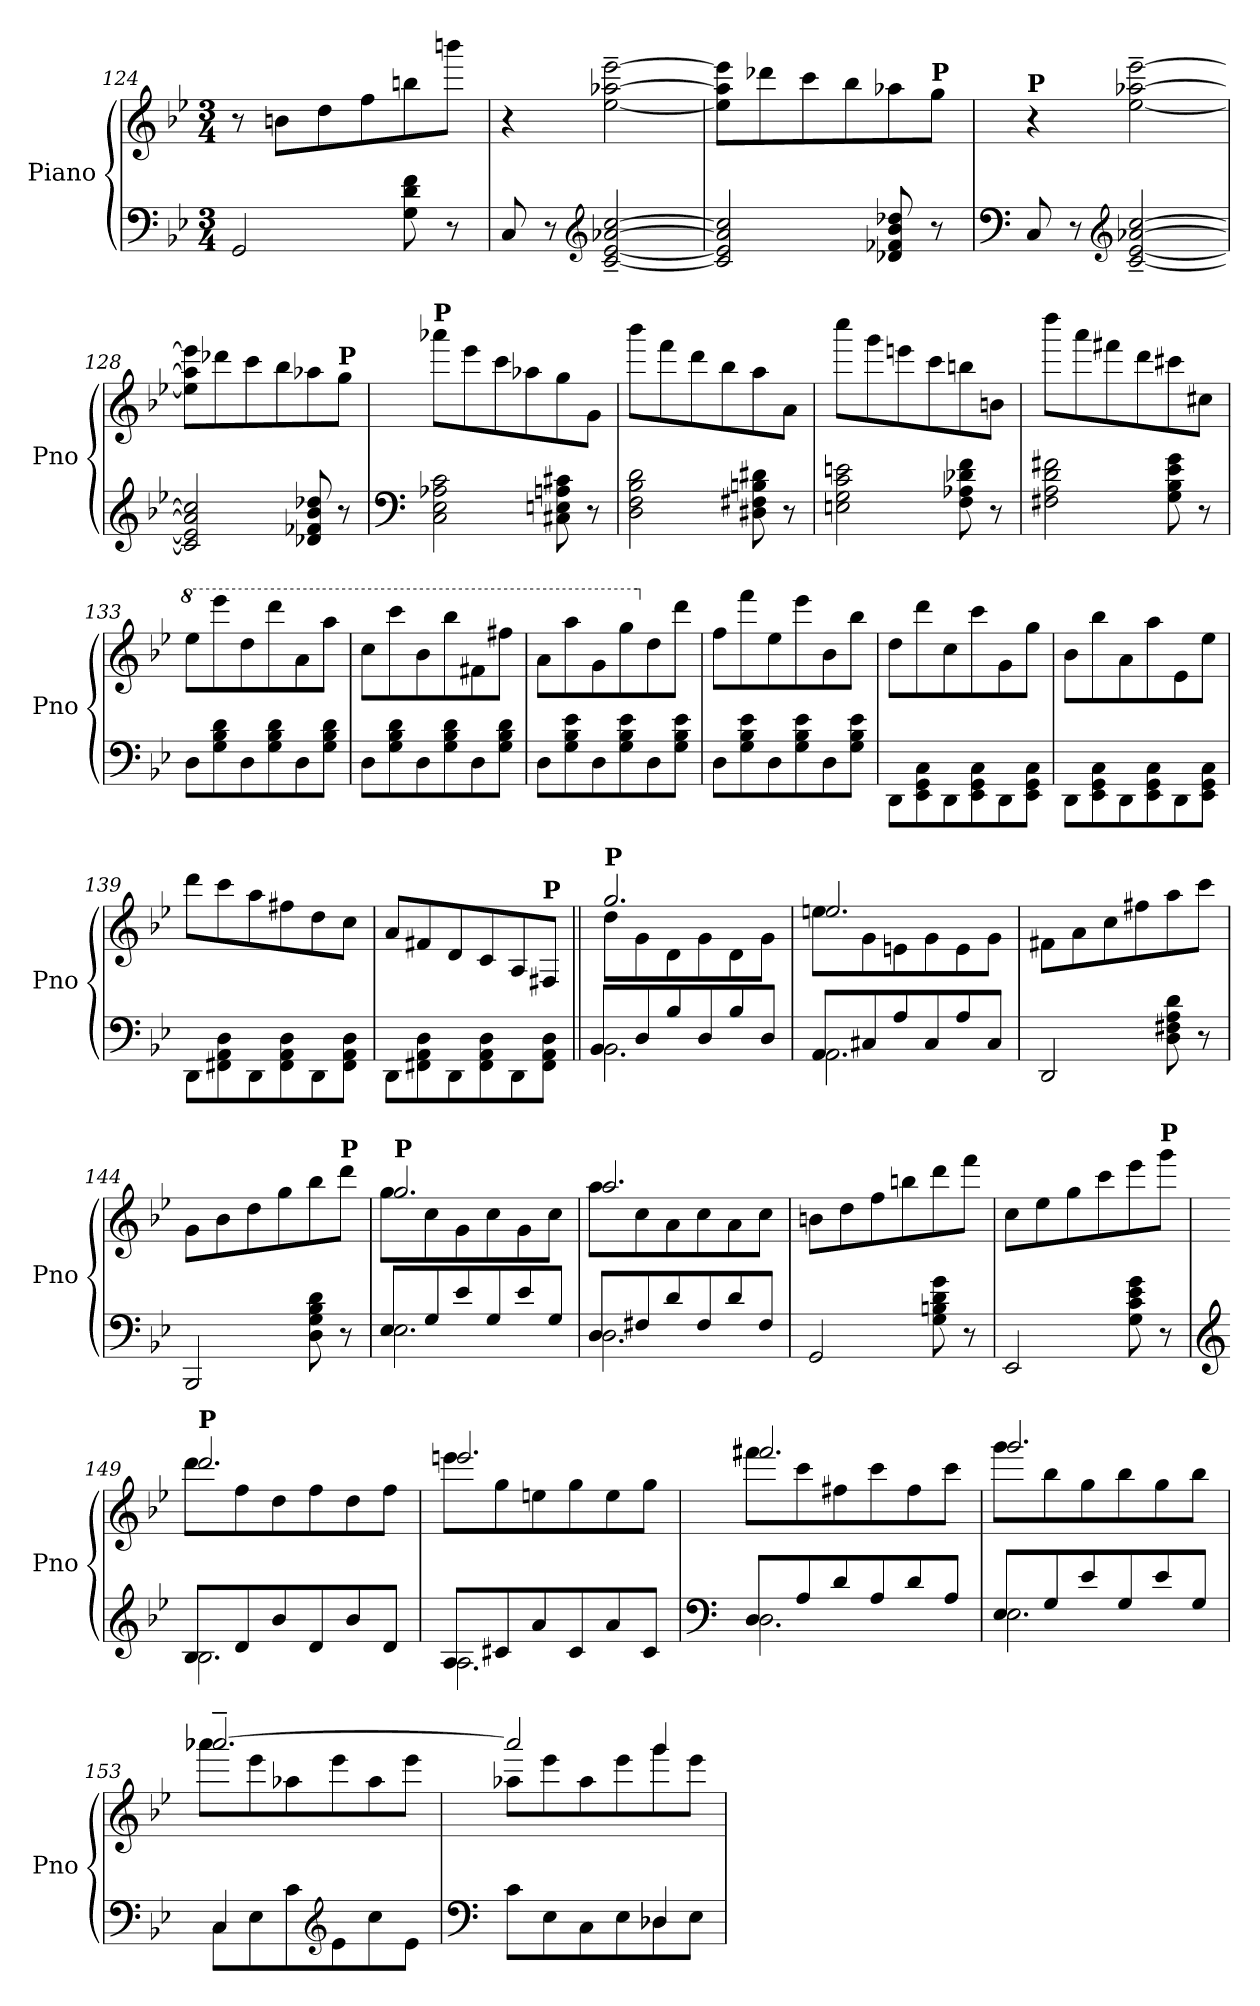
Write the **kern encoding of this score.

**kern	**kern
*part1	*part1
*staff2	*staff1
*I"Piano	*
*I'Pno	*
*clefF4	*clefG2
*k[b-e-]	*k[b-e-]
*M3/4	*M3/4
=124	=124
2GG/	8r
.	8bn\L
.	8dd\
.	8ff\
8G\ 8d\ 8f\	8bbn\
8r	8bbbn\J
=125	=125
8C/	4r
8r	.
*clefG2	*
[2c/~ [2e-/~ [2a-X/~ [2cc/~	[2ee-\~ [2aa-X\~ [2eee-\~
!!LO:LB:g=z
=126	=126
2c/] 2e-/] 2a-/] 2cc/]	8ee-\] 8aa-\] 8eee-\]L
.	8ddd-X\
.	8ccc\
.	8bb-\
8d-X/ 8f-X/ 8b-/ 8dd-X/	8aa-X\
!	!LO:TX:a:B:t=P
8r	8gg\J
=127	=127
*clefF4	*
!	!LO:TX:a:B:t=P
8C/	4r
8r	.
*clefG2	*
[2c/~ [2e-/~ [2a-X/~ [2cc/~	[2ee-\~ [2aa-X\~ [2eee-\~
=128	=128
2c/] 2e-/] 2a-/] 2cc/]	8ee-\] 8aa-\] 8eee-\]L
.	8ddd-X\
.	8ccc\
.	8bb-\
8d-X/ 8f-X/ 8b-/ 8dd-X/	8aa-X\
!	!LO:TX:a:B:t=P
8r	8gg\J
=129	=129
*clefF4	*
!	!LO:TX:a:B:t=P
2C\ 2E-\ 2A-X\ 2c\	8aaa-X\L
.	8eee-\
.	8ccc\
.	8aa-X\
8C#X\ 8En\ 8An\ 8c#X\	8gg\
8r	8g\J
=130	=130
2D\ 2F\ 2B-\ 2d\	8bbb-\L
.	8fff\
.	8ddd\
.	8bb-\
8D#X\ 8F#X\ 8Bn\ 8d#X\	8aa\
8r	8a\J
!!LO:LB:g=z
=131	=131
2En\ 2G\ 2c\ 2en\	8cccc\L
.	8ggg\
.	8eeen\
.	8ccc\
8F\ 8A-X\ 8d-X\ 8f\	8bbn\
8r	8bn\J
=132	=132
2F#X\ 2A\ 2d\ 2f#X\	8dddd\L
.	8aaa\
.	8fff#X\
.	8ddd\
8G\ 8B-\ 8e-\ 8g\	8ccc#X\
8r	8cc#X\J
=133	=133
*	*8va
8D\L	8eee-\L
8G\ 8B-\ 8d\	8eeee-\
8D\	8ddd\
8G\ 8B-\ 8d\	8dddd\
8D\	8aa\
8G\ 8B-\ 8d\J	8aaa\J
=134	=134
8D\L	8ccc\L
8G\ 8B-\ 8d\	8cccc\
8D\	8bb-\
8G\ 8B-\ 8d\	8bbb-\
8D\	8ff#X\
8G\ 8B-\ 8d\J	8fff#X\J
=135	=135
8D\L	8aa\L
8G\ 8B-\ 8e-\	8aaa\
8D\	8gg\
8G\ 8B-\ 8e-\	8ggg\
*	*X8va
8D\	8dd\
8G\ 8B-\ 8e-\J	8ddd\J
!!LO:LB:g=z
=136	=136
8D\L	8ff\L
8G\ 8B-\ 8e-\	8fff\
8D\	8ee-\
8G\ 8B-\ 8e-\	8eee-\
8D\	8b-\
8G\ 8B-\ 8e-\J	8bb-\J
=137	=137
8DD\L	8dd\L
8EE-\ 8GG\ 8C\	8ddd\
8DD\	8cc\
8EE-\ 8GG\ 8C\	8ccc\
8DD\	8g\
8EE-\ 8GG\ 8C\J	8gg\J
=138	=138
8DD\L	8b-\L
8EE-\ 8GG\ 8C\	8bb-\
8DD\	8a\
8EE-\ 8GG\ 8C\	8aa\
8DD\	8e-\
8EE-\ 8GG\ 8C\J	8ee-\J
=139	=139
8DD\L	8ddd\L
8FF#X\ 8AA\ 8D\	8ccc\
8DD\	8aa\
8FF#\ 8AA\ 8D\	8ff#X\
8DD\	8dd\
8FF#\ 8AA\ 8D\J	8cc\J
=140	=140
8DD\L	8a/L
8FF#X\ 8AA\ 8D\	8f#X/
8DD\	8d/
8FF#\ 8AA\ 8D\	8c/
8DD\	8A/
!	!LO:TX:a:B:t=P
8FF#\ 8AA\ 8D\J	8F#X/J
!!LO:LB:g=z
=141||	=141||
*^	*^
!	!	!LO:TX:a:B:t=P	!
2.BB-\	8BB-/L	2.gg/	8dd\L
.	8D/	.	8g\
.	8B-/	.	8d\
.	8D/	.	8g\
.	8B-/	.	8d\
.	8D/J	.	8g\J
=142	=142	=142	=142
2.AA\	8AA/L	2.een/	8ee\L
.	8C#X/	.	8g\
.	8A/	.	8en\
.	8C#/	.	8g\
.	8A/	.	8e\
.	8C#/J	.	8g\J
*v	*v	*	*
*	*v	*v
=143	=143
2DD/	8f#X\L
.	8a\
.	8cc\
.	8ff#X\
8D\ 8F#X\ 8A\ 8d\	8aa\
8r	8ccc\J
=144	=144
2BBB-/	8g\L
.	8b-\
.	8dd\
.	8gg\
8D\ 8G\ 8B-\ 8d\	8bb-\
!	!LO:TX:a:B:t=P
8r	8ddd\J
=145	=145
*^	*^
!	!	!LO:TX:a:B:t=P	!
2.E-\	8E-/L	2.gg/	8gg\L
.	8G/	.	8cc\
.	8e-/	.	8g\
.	8G/	.	8cc\
.	8e-/	.	8g\
.	8G/J	.	8cc\J
!!LO:PB:g=z	!!
=146	=146	=146	=146
2.D\	8D/L	2.aa/	8aa\L
.	8F#X/	.	8cc\
.	8d/	.	8a\
.	8F#/	.	8cc\
.	8d/	.	8a\
.	8F#/J	.	8cc\J
*v	*v	*	*
*	*v	*v
=147	=147
2GG/	8bn\L
.	8dd\
.	8ff\
.	8bbn\
8G\ 8Bn\ 8d\ 8g\	8ddd\
8r	8fff\J
=148	=148
2EE-/	8cc\L
.	8ee-\
.	8gg\
.	8ccc\
8G\ 8c\ 8e-\ 8g\	8eee-\
!	!LO:TX:a:B:t=P
8r	8ggg\J
=149	=149
*clefG2	*
*^	*^
!	!	!LO:TX:a:B:t=P	!
2.B-\	8B-/L	2.ddd/	8ddd\L
.	8d/	.	8ff\
.	8b-/	.	8dd\
.	8d/	.	8ff\
.	8b-/	.	8dd\
.	8d/J	.	8ff\J
=150	=150	=150	=150
2.A\	8A/L	2.eeen/	8eee\L
.	8c#X/	.	8gg\
.	8a/	.	8een\
.	8c#/	.	8gg\
.	8a/	.	8ee\
.	8c#/J	.	8gg\J
!!LO:LB:g=z	!!
=151	=151	=151	=151
*clefF4	*	*	*
2.D\	8D/L	2.fff#X/	8fff#\L
.	8A/	.	8ccc\
.	8d/	.	8ff#X\
.	8A/	.	8ccc\
.	8d/	.	8ff#\
.	8A/J	.	8ccc\J
=152	=152	=152	=152
2.E-\	8E-/L	2.ggg/	8ggg\L
.	8G/	.	8bb-\
.	8e-/	.	8gg\
.	8G/	.	8bb-\
.	8e-/	.	8gg\
.	8G/J	.	8bb-\J
=153	=153	=153	=153
4C/	8C\L	[2.aaa-X~/	8aaa-\L
.	8E-\	.	8eee-\
4ryy	8c\	.	8aa-X\
*clefG2	*	*	*
.	8e-\	.	8eee-\
4ryy	8cc\	.	8aa-\
.	8e-\J	.	8eee-\J
=154	=154	=154	=154
*clefF4	*	*	*
4ryy	8c\L	2aaa-/]	8aa-X\L
.	8E-\	.	8eee-\
4ryy	8C\	.	8aa-\
.	8E-\	.	8eee-\
4D-X/	8D-\	4ggg/	8ggg\
.	8E-\J	.	8eee-\J
*v	*v	*	*
*	*v	*v
=	=
*-	*-
